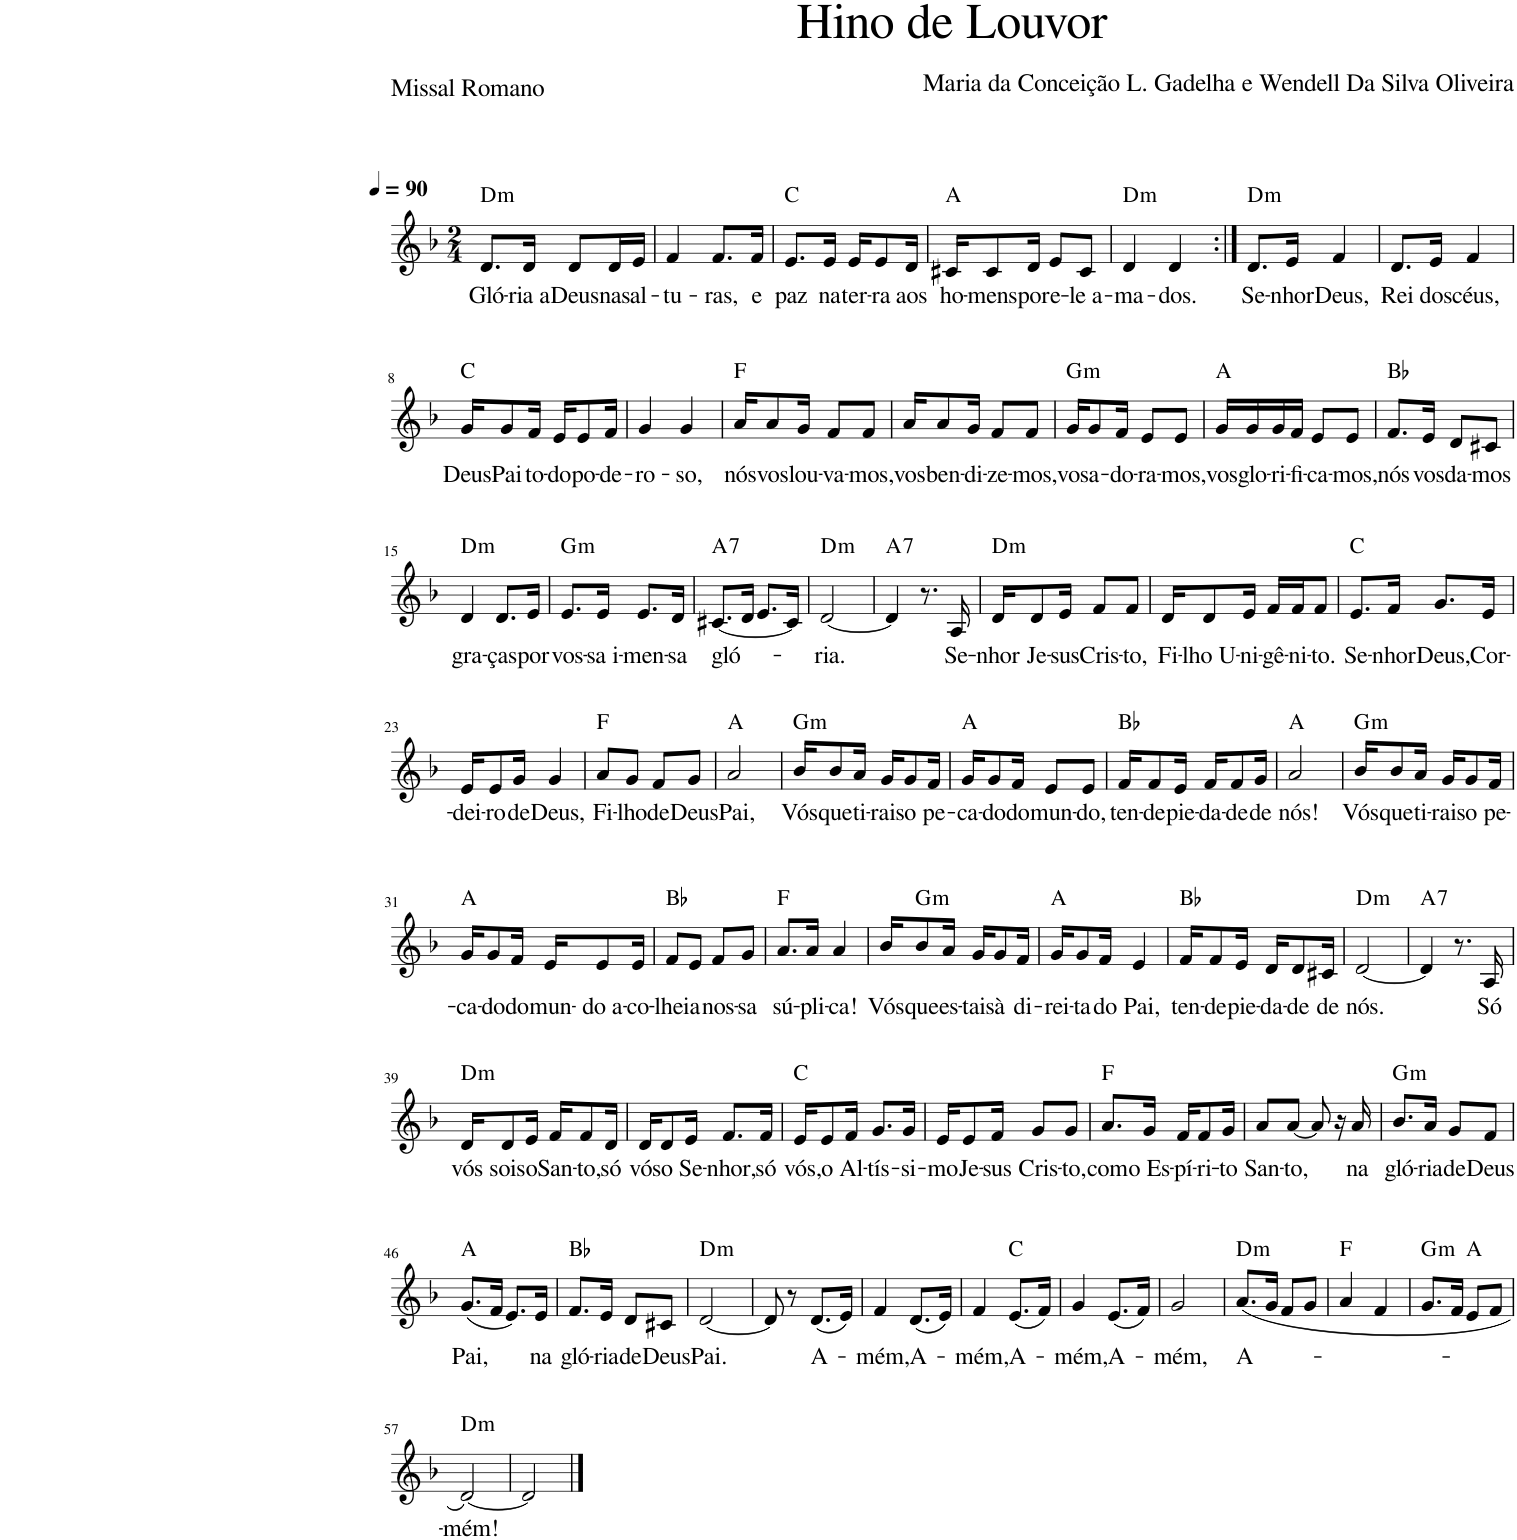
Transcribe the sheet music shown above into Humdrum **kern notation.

**kern	**text	**harte
*part1	*part1	*part1
*staff1	*staff1	*
*I"Voz	*	*
*I'Vo.	*	*
*clefG2	*	*
*k[b-]	*	*
*M2/4	*	*
*MM90	*	*
=1	=1	=1
!	!LO:LY:b	!LO:H:kt=m
8.d/L	Gló-	D:min
!	!LO:LY:b	!
16d/Jk	-ria a	.
!	!LO:LY:b	!
8d/L	Deus	.
!	!LO:LY:b	!
16d/L	nas	.
!	!LO:LY:b	!
16e/JJ	al-	.
=2	=2	=2
!	!LO:LY:b	!
4f/	-tu-	.
!	!LO:LY:b	!
8.f/L	-ras,	.
!	!LO:LY:b	!
16f/Jk	e	.
=3	=3	=3
!	!LO:LY:b	!
8.e/L	paz	C:maj
!	!LO:LY:b	!
16e/Jk	na	.
!	!LO:LY:b	!
16e/KL	ter-	.
!	!LO:LY:b	!
8e/	-ra	.
!	!LO:LY:b	!
16d/Jk	aos	.
=4	=4	=4
!	!LO:LY:b	!
16c#X/KL	ho-	A:maj
!	!LO:LY:b	!
8c#/	-mens	.
!	!LO:LY:b	!
16d/Jk	por	.
!	!LO:LY:b	!
8e/L	e-	.
!	!LO:LY:b	!
8c#/J	-le a-	.
=5	=5	=5
!	!LO:LY:b	!LO:H:kt=m
4d/	-ma-	D:min
!	!LO:LY:b	!
4d/	-dos.	.
=6:|!	=6:|!	=6:|!
!	!LO:LY:b	!LO:H:kt=m
8.d/L	Se-	D:min
!	!LO:LY:b	!
16e/Jk	-nhor	.
!	!LO:LY:b	!
4f/	Deus,	.
=7	=7	=7
!	!LO:LY:b	!
8.d/L	Rei	.
!	!LO:LY:b	!
16e/Jk	dos	.
!	!LO:LY:b	!
4f/	céus,	.
!!LO:LB:g=z
=8	=8	=8
!	!LO:LY:b	!
16g/KL	Deus	C:maj
!	!LO:LY:b	!
8g/	Pai	.
!	!LO:LY:b	!
16f/Jk	to-	.
!	!LO:LY:b	!
16e/KL	-do	.
!	!LO:LY:b	!
8e/	po-	.
!	!LO:LY:b	!
16f/Jk	-de-	.
=9	=9	=9
!	!LO:LY:b	!
4g/	-ro-	.
!	!LO:LY:b	!
4g/	-so,	.
=10	=10	=10
!	!LO:LY:b	!
16a/KL	nós	F:maj
!	!LO:LY:b	!
8a/	vos	.
!	!LO:LY:b	!
16g/Jk	lou-	.
!	!LO:LY:b	!
8f/L	-va-	.
!	!LO:LY:b	!
8f/J	-mos,	.
=11	=11	=11
!	!LO:LY:b	!
16a/KL	vos	.
!	!LO:LY:b	!
8a/	ben-	.
!	!LO:LY:b	!
16g/Jk	-di-	.
!	!LO:LY:b	!
8f/L	-ze-	.
!	!LO:LY:b	!
8f/J	-mos,	.
=12	=12	=12
!	!LO:LY:b	!LO:H:kt=m
16g/KL	vos	G:min
!	!LO:LY:b	!
8g/	a-	.
!	!LO:LY:b	!
16f/Jk	-do-	.
!	!LO:LY:b	!
8e/L	-ra-	.
!	!LO:LY:b	!
8e/J	-mos,	.
=13	=13	=13
!	!LO:LY:b	!
16g/LL	vos	A:maj
!	!LO:LY:b	!
16g/	glo-	.
!	!LO:LY:b	!
16g/	-ri-	.
!	!LO:LY:b	!
16f/JJ	-fi-	.
!	!LO:LY:b	!
8e/L	-ca-	.
!	!LO:LY:b	!
8e/J	-mos,	.
=14	=14	=14
!	!LO:LY:b	!
8.f/L	nós	Bb:maj
!	!LO:LY:b	!
16e/Jk	vos	.
!	!LO:LY:b	!
8d/L	da-	.
!	!LO:LY:b	!
8c#X/J	-mos	.
!!LO:LB:g=z
=15	=15	=15
!	!LO:LY:b	!LO:H:kt=m
4d/	gra-	D:min
!	!LO:LY:b	!
8.d/L	-ças	.
!	!LO:LY:b	!
16e/Jk	por	.
=16	=16	=16
!	!LO:LY:b	!LO:H:kt=m
8.e/L	vos-	G:min
!	!LO:LY:b	!
16e/Jk	-sa i-	.
!	!LO:LY:b	!
8.e/L	-men-	.
!	!LO:LY:b	!
16d/Jk	-sa	.
=17	=17	=17
!	!LO:LY:b	!LO:H:kt=7
[8.c#X/L	gló-	A:7
16d/Jk	.	.
8.e/L	.	.
16c#/Jk]	.	.
=18	=18	=18
!	!LO:LY:b	!LO:H:kt=m
[2d/	-ria.	D:min
=19	=19	=19
!	!	!LO:H:kt=7
4d/]	.	A:7
8.r	.	.
!	!LO:LY:b	!
16A/	Se-	.
=20	=20	=20
!	!LO:LY:b	!LO:H:kt=m
16d/KL	-nhor	D:min
!	!LO:LY:b	!
8d/	Je-	.
!	!LO:LY:b	!
16e/Jk	-sus	.
!	!LO:LY:b	!
8f/L	Cris-	.
!	!LO:LY:b	!
8f/J	-to,	.
=21	=21	=21
!	!LO:LY:b	!
16d/KL	Fi-	.
!	!LO:LY:b	!
8d/	-lho U-	.
!	!LO:LY:b	!
16e/Jk	-ni-	.
!	!LO:LY:b	!
16f/LL	-gê-	.
!	!LO:LY:b	!
16f/J	-ni-	.
!	!LO:LY:b	!
8f/J	-to.	.
=22	=22	=22
!	!LO:LY:b	!
8.e/L	Se-	C:maj
!	!LO:LY:b	!
16f/Jk	-nhor	.
!	!LO:LY:b	!
8.g/L	Deus,	.
!	!LO:LY:b	!
16e/Jk	Cor-	.
!!LO:LB:g=z
=23	=23	=23
!	!LO:LY:b	!
16e/KL	-dei-	.
!	!LO:LY:b	!
8e/	-ro	.
!	!LO:LY:b	!
16g/Jk	de	.
!	!LO:LY:b	!
4g/	Deus,	.
=24	=24	=24
!	!LO:LY:b	!
8a/L	Fi-	F:maj
!	!LO:LY:b	!
8g/J	-lho	.
!	!LO:LY:b	!
8f/L	de	.
!	!LO:LY:b	!
8g/J	Deus	.
=25	=25	=25
!	!LO:LY:b	!
2a/	Pai,	A:maj
=26	=26	=26
!	!LO:LY:b	!LO:H:kt=m
16b-/KL	Vós	G:min
!	!LO:LY:b	!
8b-/	que	.
!	!LO:LY:b	!
16a/Jk	ti-	.
!	!LO:LY:b	!
16g/KL	-rais	.
!	!LO:LY:b	!
8g/	o	.
!	!LO:LY:b	!
16f/Jk	pe-	.
=27	=27	=27
!	!LO:LY:b	!
16g/KL	-ca-	A:maj
!	!LO:LY:b	!
8g/	-do	.
!	!LO:LY:b	!
16f/Jk	do	.
!	!LO:LY:b	!
8e/L	mun-	.
!	!LO:LY:b	!
8e/J	-do,	.
=28	=28	=28
!	!LO:LY:b	!
16f/KL	ten-	Bb:maj
!	!LO:LY:b	!
8f/	-de	.
!	!LO:LY:b	!
16e/Jk	pie-	.
!	!LO:LY:b	!
16f/KL	-da-	.
!	!LO:LY:b	!
8f/	-de	.
!	!LO:LY:b	!
16g/Jk	de	.
=29	=29	=29
!	!LO:LY:b	!
2a/	nós!	A:maj
=30	=30	=30
!	!LO:LY:b	!LO:H:kt=m
16b-/KL	Vós	G:min
!	!LO:LY:b	!
8b-/	que	.
!	!LO:LY:b	!
16a/Jk	ti-	.
!	!LO:LY:b	!
16g/KL	-rais	.
!	!LO:LY:b	!
8g/	o	.
!	!LO:LY:b	!
16f/Jk	pe-	.
!!LO:LB:g=z
=31	=31	=31
!	!LO:LY:b	!
16g/KL	-ca-	A:maj
!	!LO:LY:b	!
8g/	-do	.
!	!LO:LY:b	!
16f/Jk	do	.
!	!LO:LY:b	!
16e/KL	mun-	.
!	!LO:LY:b	!
8e/	-do a-	.
!	!LO:LY:b	!
16e/Jk	-co-	.
=32	=32	=32
!	!LO:LY:b	!
8f/L	-lhei	Bb:maj
!	!LO:LY:b	!
8e/J	a	.
!	!LO:LY:b	!
8f/L	nos-	.
!	!LO:LY:b	!
8g/J	-sa	.
=33	=33	=33
!	!LO:LY:b	!
8.a/L	sú-	F:maj
!	!LO:LY:b	!
16a/Jk	-pli-	.
!	!LO:LY:b	!
4a/	-ca!	.
=34	=34	=34
!	!LO:LY:b	!
16b-/KL	Vós	.
!	!LO:LY:b	!LO:H:kt=m
8b-/	que	G:min
!	!LO:LY:b	!
16a/Jk	es-	.
!	!LO:LY:b	!
16g/KL	-tais	.
!	!LO:LY:b	!
8g/	à	.
!	!LO:LY:b	!
16f/Jk	di-	.
=35	=35	=35
!	!LO:LY:b	!
16g/KL	-rei-	A:maj
!	!LO:LY:b	!
8g/	-ta	.
!	!LO:LY:b	!
16f/Jk	do	.
!	!LO:LY:b	!
4e/	Pai,	.
=36	=36	=36
!	!LO:LY:b	!
16f/KL	ten-	Bb:maj
!	!LO:LY:b	!
8f/	-de	.
!	!LO:LY:b	!
16e/Jk	pie-	.
!	!LO:LY:b	!
16d/KL	-da-	.
!	!LO:LY:b	!
8d/	-de	.
!	!LO:LY:b	!
16c#X/Jk	de	.
=37	=37	=37
!	!LO:LY:b	!LO:H:kt=m
[2d/	nós.	D:min
=38	=38	=38
!	!	!LO:H:kt=7
4d/]	.	A:7
8.r	.	.
!	!LO:LY:b	!
16A/	Só	.
!!LO:LB:g=z
=39	=39	=39
!	!LO:LY:b	!LO:H:kt=m
16d/KL	vós	D:min
!	!LO:LY:b	!
8d/	sois	.
!	!LO:LY:b	!
16e/Jk	o	.
!	!LO:LY:b	!
16f/KL	San-	.
!	!LO:LY:b	!
8f/	-to,	.
!	!LO:LY:b	!
16d/Jk	só	.
=40	=40	=40
!	!LO:LY:b	!
16d/KL	vós	.
!	!LO:LY:b	!
8d/	o	.
!	!LO:LY:b	!
16e/Jk	Se-	.
!	!LO:LY:b	!
8.f/L	-nhor,	.
!	!LO:LY:b	!
16f/Jk	só	.
=41	=41	=41
!	!LO:LY:b	!
16e/KL	vós,	C:maj
!	!LO:LY:b	!
8e/	o	.
!	!LO:LY:b	!
16f/Jk	Al-	.
!	!LO:LY:b	!
8.g/L	-tís-	.
!	!LO:LY:b	!
16g/Jk	-si-	.
=42	=42	=42
!	!LO:LY:b	!
16e/KL	-mo	.
!	!LO:LY:b	!
8e/	Je-	.
!	!LO:LY:b	!
16f/Jk	-sus	.
!	!LO:LY:b	!
8g/L	Cris-	.
!	!LO:LY:b	!
8g/J	-to,	.
=43	=43	=43
!	!LO:LY:b	!
8.a/L	com	F:maj
!	!LO:LY:b	!
16g/Jk	o Es-	.
!	!LO:LY:b	!
16f/KL	-pí-	.
!	!LO:LY:b	!
8f/	-ri-	.
!	!LO:LY:b	!
16g/Jk	-to	.
=44	=44	=44
!	!LO:LY:b	!
8a/L	San-	.
!	!LO:LY:b	!
[8a/J	-to,	.
8a/]	.	.
16r	.	.
!	!LO:LY:b	!
16a/	na	.
=45	=45	=45
!	!LO:LY:b	!LO:H:kt=m
8.b-/L	gló-	G:min
!	!LO:LY:b	!
16a/Jk	-ria	.
!	!LO:LY:b	!
8g/L	de	.
!	!LO:LY:b	!
8f/J	Deus	.
!!LO:LB:g=z
=46	=46	=46
!	!LO:LY:b	!
(8.g/L	Pai,	A:maj
16f/Jk	.	.
8.e/L)	.	.
!	!LO:LY:b	!
16e/Jk	na	.
=47	=47	=47
!	!LO:LY:b	!
8.f/L	gló-	Bb:maj
!	!LO:LY:b	!
16e/Jk	-ria	.
!	!LO:LY:b	!
8d/L	de	.
!	!LO:LY:b	!
8c#X/J	Deus	.
=48	=48	=48
!	!LO:LY:b	!LO:H:kt=m
[2d/	Pai.	D:min
=49	=49	=49
8d/]	.	.
8r	.	.
!	!LO:LY:b	!
(8.d/L	A-	.
16e/Jk)	.	.
=50	=50	=50
!	!LO:LY:b	!
4f/	-mém,	.
!	!LO:LY:b	!
(8.d/L	A-	.
16e/Jk)	.	.
=51	=51	=51
!	!LO:LY:b	!
4f/	-mém,	.
!	!LO:LY:b	!
(8.e/L	A-	C:maj
16f/Jk)	.	.
=52	=52	=52
!	!LO:LY:b	!
4g/	-mém,	.
!	!LO:LY:b	!
(8.e/L	A-	.
16f/Jk)	.	.
=53	=53	=53
!	!LO:LY:b	!
2g/	-mém,	.
=54	=54	=54
!	!LO:LY:b	!LO:H:kt=m
(8.a/L	A-	D:min
16g/Jk	.	.
8f/L	.	.
8g/J	.	.
=55	=55	=55
4a/	.	F:maj
4f/	.	.
=56	=56	=56
!	!	!LO:H:kt=m
8.g/L	.	G:min
16f/Jk	.	.
8e/L	.	A:maj
8f/J	.	.
!!LO:LB:g=z
=57	=57	=57
!	!LO:LY:b	!LO:H:kt=m
[2d/)	-mém!	D:min
=58	=58	=58
2d/]	.	.
==	==	==
*-	*-	*-
